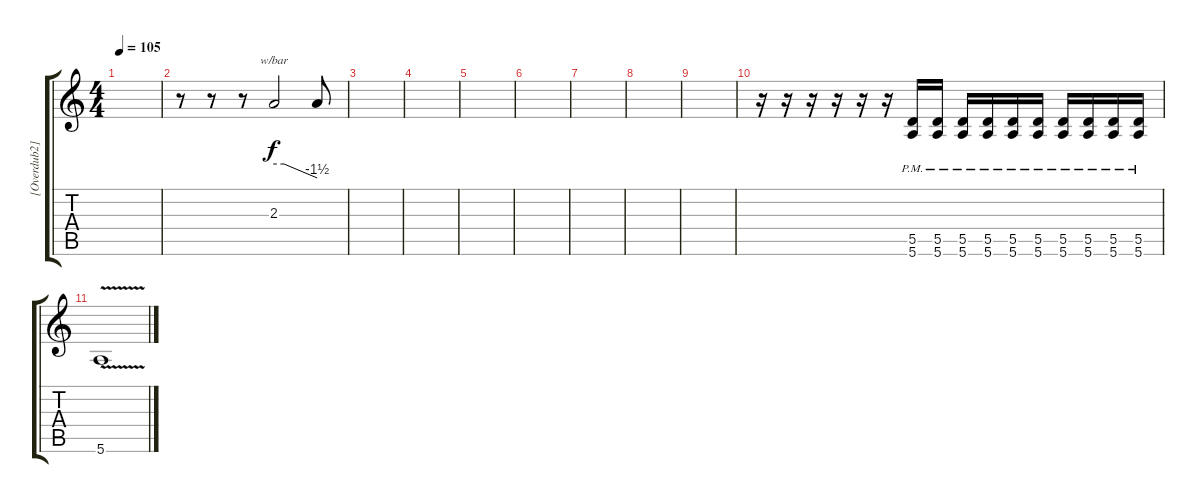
\track ("[Overdub2]" "[Overdub2]") {instrument distortionguitar}
\staff {score tabs}
\tuning (E4 B3 G3 D3 A2 E2) {hide}
\ts (4 4)
\tempo 105
\clef g2
\ks c
|
r.8 r.8 r.8 2.3.2{tbe (custom default 0 0 14 0 60 -6) volume 14 balance 1} 2.3{t}.8 |
|
|
|
|
|
|
|
r.16 r.16 r.16 r.16 r.16 r.16 (5.5{pm} 5.6{pm}).16 (5.5{pm} 5.6{pm}).16 (5.5{pm} 5.6{pm}).16 (5.5{pm} 5.6{pm}).16 (5.5{pm} 5.6{pm}).16 (5.5{pm} 5.6{pm}).16 (5.5{pm} 5.6{pm}).16 (5.5{pm} 5.6{pm}).16 (5.5{pm} 5.6{pm}).16 (5.5{pm} 5.6{pm}).16 |
5.6{v}.1
